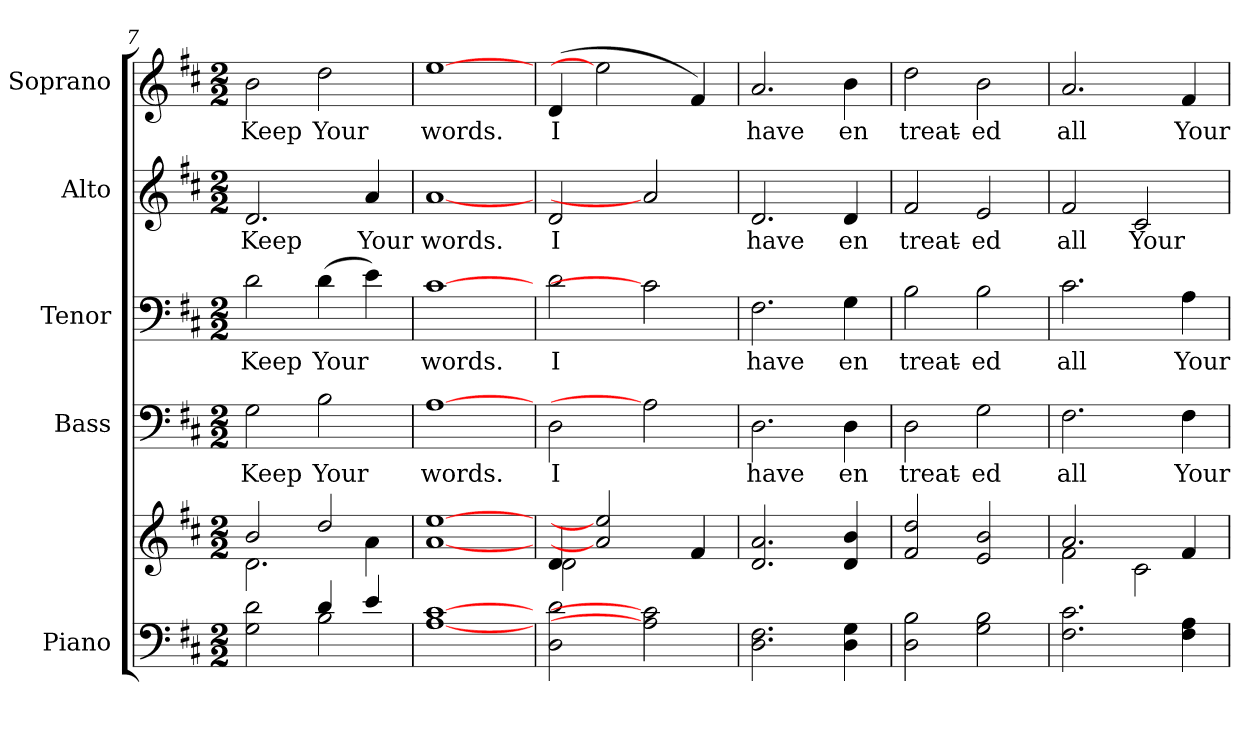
**kern	**kern	**kern	**text	**kern	**text	**kern	**text	**kern	**text
*part5	*part5	*part4	*part4	*part3	*part3	*part2	*part2	*part1	*part1
*staff6	*staff5	*staff4	*staff4	*staff3	*staff3	*staff2	*staff2	*staff1	*staff1
*I"Piano	*	*I"Bass	*	*I"Tenor	*	*I"Alto	*	*I"Soprano	*
*I'Pno.	*	*I'B.	*	*I'T.	*	*I'A.	*	*I'S.	*
!!LO:PB:g=z
*clefF4	*clefG2	*clefF4	*	*clefF4	*	*clefG2	*	*clefG2	*
*k[f#c#]	*k[f#c#]	*k[f#c#]	*	*k[f#c#]	*	*k[f#c#]	*	*k[f#c#]	*
*D:	*D:	*D:	*	*D:	*	*D:	*	*D:	*
*M2/2	*M2/2	*M2/2	*	*M2/2	*	*M2/2	*	*M2/2	*
=7	=7	=7	=7	=7	=7	=7	=7	=7	=7
*^	*^	*	*	*	*	*	*	*	*
!	!	!	!	!	!LO:LY:b:color=#000000	!	!	!	!	!	!
!	!	!	!	!	!	!	!LO:LY:b:color=#000000	!	!	!	!
!	!	!	!	!	!	!	!	!	!LO:LY:b:color=#000000	!	!
!	!	!	!	!	!	!	!	!	!	!	!LO:LY:b:color=#000000
2Gi\ 2di	2ryy	2bi/	2.di\	2Gi\	Keep	2di\	Keep	2.di/	Keep	2bi\	Keep
!	!	!	!	!	!LO:LY:b:color=#000000	!	!	!	!	!	!
!	!	!	!	!	!	!	!LO:LY:b:color=#000000	!	!	!	!
!	!	!	!	!	!	!	!	!	!	!	!LO:LY:b:color=#000000
4di/	2Bi\	2ddi/	.	2Bi\	Your	(4di\	Your	.	.	2ddi\	Your
!	!	!	!	!	!	!	!	!	!LO:LY:b:color=#000000	!	!
4ei/	.	.	4ai\	.	.	4ei\)	.	4ai/	Your	.	.
*v	*v	*	*	*	*	*	*	*	*	*	*
*	*v	*v	*	*	*	*	*	*	*	*
=8	=8	=8	=8	=8	=8	=8	=8	=8	=8
*	*^	*	*	*	*	*	*	*	*
!	!	!	!	!LO:LY:b:color=#000000	!	!	!	!	!	!
*	*v	*v	*	*	*	*	*	*	*	*
*	*^	*	*	*	*	*	*	*	*
!	!	!	!	!	!	!LO:LY:b:color=#000000	!	!	!	!
*	*v	*v	*	*	*	*	*	*	*	*
*	*^	*	*	*	*	*	*	*	*
!	!	!	!	!	!	!	!	!LO:LY:b:color=#000000	!	!
*	*v	*v	*	*	*	*	*	*	*	*
*	*^	*	*	*	*	*	*	*	*
!	!	!	!	!	!	!	!	!	!	!LO:LY:b:color=#000000
*	*v	*v	*	*	*	*	*	*	*	*
[1Ai [1c#i	[1ai [1eei	[1Ai	words.	[1c#i	words.	[1ai	words.	[1eei	words.
=9	=9	=9	=9	=9	=9	=9	=9	=9	=9
*	*^	*	*	*	*	*	*	*	*
!	!	!	!	!LO:LY:b:color=#000000	!	!	!	!	!	!
!	!	!	!	!	!	!LO:LY:b:color=#000000	!	!	!	!
!	!	!	!	!	!	!	!	!LO:LY:b:color=#000000	!	!
!	!	!	!	!	!	!	!	!	!	!LO:LY:b:color=#000000
2Di\ 2di	4di/	2di\	2Di\	I	2di\	I	2di/	I	(4di/	I
.	2ai] 2eei]	.	.	.	.	.	.	.	2eei]	.
2Ai] 2c#i]	.	2ryy	2Ai]	.	2c#i]	.	2ai]	.	.	.
.	4f#i/	.	.	.	.	.	.	.	4f#i/)	.
*	*v	*v	*	*	*	*	*	*	*	*
=10	=10	=10	=10	=10	=10	=10	=10	=10	=10
!	!	!	!LO:LY:b:color=#000000	!	!	!	!	!	!
!	!	!	!	!	!LO:LY:b:color=#000000	!	!	!	!
!	!	!	!	!	!	!	!LO:LY:b:color=#000000	!	!
!	!	!	!	!	!	!	!	!	!LO:LY:b:color=#000000
2.Di\ 2.F#i	2.di/ 2.ai	2.Di\	have	2.F#i\	have	2.di/	have	2.ai/	have
!	!	!	!LO:LY:b:color=#000000	!	!	!	!	!	!
!	!	!	!	!	!LO:LY:b:color=#000000	!	!	!	!
!	!	!	!	!	!	!	!LO:LY:b:color=#000000	!	!
!	!	!	!	!	!	!	!	!	!LO:LY:b:color=#000000
4Di\ 4Gi	4di/ 4bi	4Di\	en	4Gi\	en	4di/	en	4bi\	en
=11	=11	=11	=11	=11	=11	=11	=11	=11	=11
!	!	!	!LO:LY:b:color=#000000	!	!	!	!	!	!
!	!	!	!	!	!LO:LY:b:color=#000000	!	!	!	!
!	!	!	!	!	!	!	!LO:LY:b:color=#000000	!	!
!	!	!	!	!	!	!	!	!	!LO:LY:b:color=#000000
2Di\ 2Bi	2f#i/ 2ddi	2Di\	treat-	2Bi\	treat-	2f#i/	treat-	2ddi\	treat-
!	!	!	!LO:LY:b:color=#000000	!	!	!	!	!	!
!	!	!	!	!	!LO:LY:b:color=#000000	!	!	!	!
!	!	!	!	!	!	!	!LO:LY:b:color=#000000	!	!
!	!	!	!	!	!	!	!	!	!LO:LY:b:color=#000000
2Gi\ 2Bi	2ei/ 2bi	2Gi\	-ed	2Bi\	-ed	2ei/	-ed	2bi\	-ed
=12	=12	=12	=12	=12	=12	=12	=12	=12	=12
*	*^	*	*	*	*	*	*	*	*
!	!	!	!	!LO:LY:b:color=#000000	!	!	!	!	!	!
!	!	!	!	!	!	!LO:LY:b:color=#000000	!	!	!	!
!	!	!	!	!	!	!	!	!LO:LY:b:color=#000000	!	!
!	!	!	!	!	!	!	!	!	!	!LO:LY:b:color=#000000
2.F#i\ 2.c#i	2.ai/	2f#i\	2.F#i\	all	2.c#i\	all	2f#i/	all	2.ai/	all
!	!	!	!	!	!	!	!	!LO:LY:b:color=#000000	!	!
.	.	2c#i\	.	.	.	.	2c#i/	Your	.	.
!	!	!	!	!LO:LY:b:color=#000000	!	!	!	!	!	!
!	!	!	!	!	!	!LO:LY:b:color=#000000	!	!	!	!
!	!	!	!	!	!	!	!	!	!	!LO:LY:b:color=#000000
4F#i\ 4Ai	4f#i/	.	4F#i\	Your	4Ai\	Your	.	.	4f#i/	Your
*	*v	*v	*	*	*	*	*	*	*	*
=	=	=	=	=	=	=	=	=	=
*-	*-	*-	*-	*-	*-	*-	*-	*-	*-
